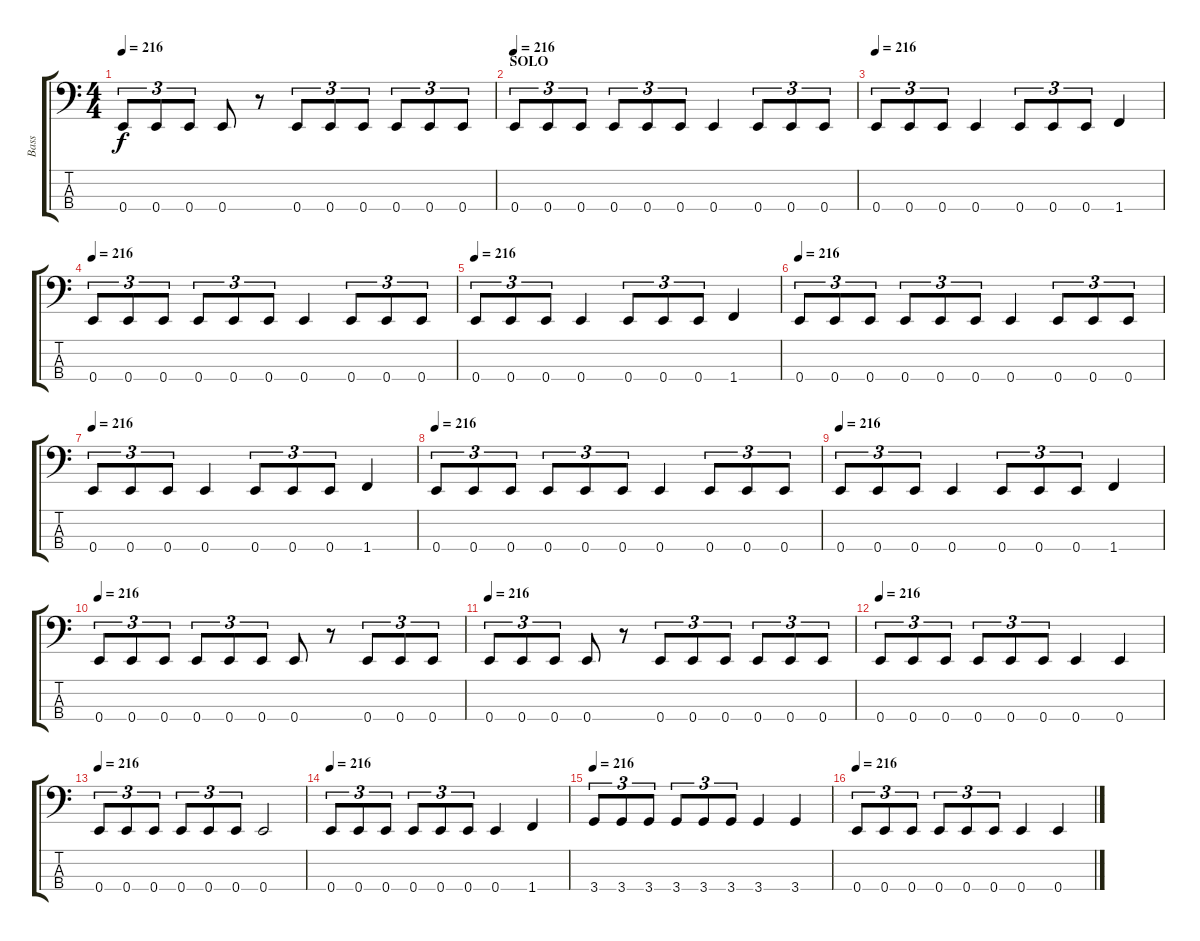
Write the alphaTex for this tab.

\track ("Bass" "Bass") {instrument electricbasspick}
\staff {score tabs}
\tuning (G2 D2 A1 E1) {hide}
\ts (4 4)
\tempo 216
\clef f4
\ks c
0.4.8{tu (3 2) dy f} 0.4.8{tu (3 2)} 0.4.8{tu (3 2)} 0.4.8 r.8 0.4.8{tu (3 2)} 0.4.8{tu (3 2)} 0.4.8{tu (3 2)} 0.4.8{tu (3 2)} 0.4.8{tu (3 2)} 0.4.8{tu (3 2)} |
\section ("" "SOLO")
\tempo 216
0.4.8{tu (3 2)} 0.4.8{tu (3 2)} 0.4.8{tu (3 2)} 0.4.8{tu (3 2)} 0.4.8{tu (3 2)} 0.4.8{tu (3 2)} 0.4.4 0.4.8{tu (3 2)} 0.4.8{tu (3 2)} 0.4.8{tu (3 2)} |
\tempo 216
0.4.8{tu (3 2)} 0.4.8{tu (3 2)} 0.4.8{tu (3 2)} 0.4.4 0.4.8{tu (3 2)} 0.4.8{tu (3 2)} 0.4.8{tu (3 2)} 1.4.4 |
\tempo 216
0.4.8{tu (3 2)} 0.4.8{tu (3 2)} 0.4.8{tu (3 2)} 0.4.8{tu (3 2)} 0.4.8{tu (3 2)} 0.4.8{tu (3 2)} 0.4.4 0.4.8{tu (3 2)} 0.4.8{tu (3 2)} 0.4.8{tu (3 2)} |
\tempo 216
0.4.8{tu (3 2)} 0.4.8{tu (3 2)} 0.4.8{tu (3 2)} 0.4.4 0.4.8{tu (3 2)} 0.4.8{tu (3 2)} 0.4.8{tu (3 2)} 1.4.4 |
\tempo 216
0.4.8{tu (3 2)} 0.4.8{tu (3 2)} 0.4.8{tu (3 2)} 0.4.8{tu (3 2)} 0.4.8{tu (3 2)} 0.4.8{tu (3 2)} 0.4.4 0.4.8{tu (3 2)} 0.4.8{tu (3 2)} 0.4.8{tu (3 2)} |
\tempo 216
0.4.8{tu (3 2)} 0.4.8{tu (3 2)} 0.4.8{tu (3 2)} 0.4.4 0.4.8{tu (3 2)} 0.4.8{tu (3 2)} 0.4.8{tu (3 2)} 1.4.4 |
\tempo 216
0.4.8{tu (3 2)} 0.4.8{tu (3 2)} 0.4.8{tu (3 2)} 0.4.8{tu (3 2)} 0.4.8{tu (3 2)} 0.4.8{tu (3 2)} 0.4.4 0.4.8{tu (3 2)} 0.4.8{tu (3 2)} 0.4.8{tu (3 2)} |
\tempo 216
0.4.8{tu (3 2)} 0.4.8{tu (3 2)} 0.4.8{tu (3 2)} 0.4.4 0.4.8{tu (3 2)} 0.4.8{tu (3 2)} 0.4.8{tu (3 2)} 1.4.4 |
\tempo 216
0.4.8{tu (3 2)} 0.4.8{tu (3 2)} 0.4.8{tu (3 2)} 0.4.8{tu (3 2)} 0.4.8{tu (3 2)} 0.4.8{tu (3 2)} 0.4.8 r.8 0.4.8{tu (3 2)} 0.4.8{tu (3 2)} 0.4.8{tu (3 2)} |
\tempo 216
0.4.8{tu (3 2)} 0.4.8{tu (3 2)} 0.4.8{tu (3 2)} 0.4.8 r.8 0.4.8{tu (3 2)} 0.4.8{tu (3 2)} 0.4.8{tu (3 2)} 0.4.8{tu (3 2)} 0.4.8{tu (3 2)} 0.4.8{tu (3 2)} |
\tempo 216
0.4.8{tu (3 2)} 0.4.8{tu (3 2)} 0.4.8{tu (3 2)} 0.4.8{tu (3 2)} 0.4.8{tu (3 2)} 0.4.8{tu (3 2)} 0.4.4 0.4.4 |
\tempo 216
0.4.8{tu (3 2)} 0.4.8{tu (3 2)} 0.4.8{tu (3 2)} 0.4.8{tu (3 2)} 0.4.8{tu (3 2)} 0.4.8{tu (3 2)} 0.4.2 |
\tempo 216
0.4.8{tu (3 2)} 0.4.8{tu (3 2)} 0.4.8{tu (3 2)} 0.4.8{tu (3 2)} 0.4.8{tu (3 2)} 0.4.8{tu (3 2)} 0.4.4 1.4.4 |
\tempo 216
3.4.8{tu (3 2)} 3.4.8{tu (3 2)} 3.4.8{tu (3 2)} 3.4.8{tu (3 2)} 3.4.8{tu (3 2)} 3.4.8{tu (3 2)} 3.4.4 3.4.4 |
\tempo 216
0.4.8{tu (3 2)} 0.4.8{tu (3 2)} 0.4.8{tu (3 2)} 0.4.8{tu (3 2)} 0.4.8{tu (3 2)} 0.4.8{tu (3 2)} 0.4.4 0.4.4
